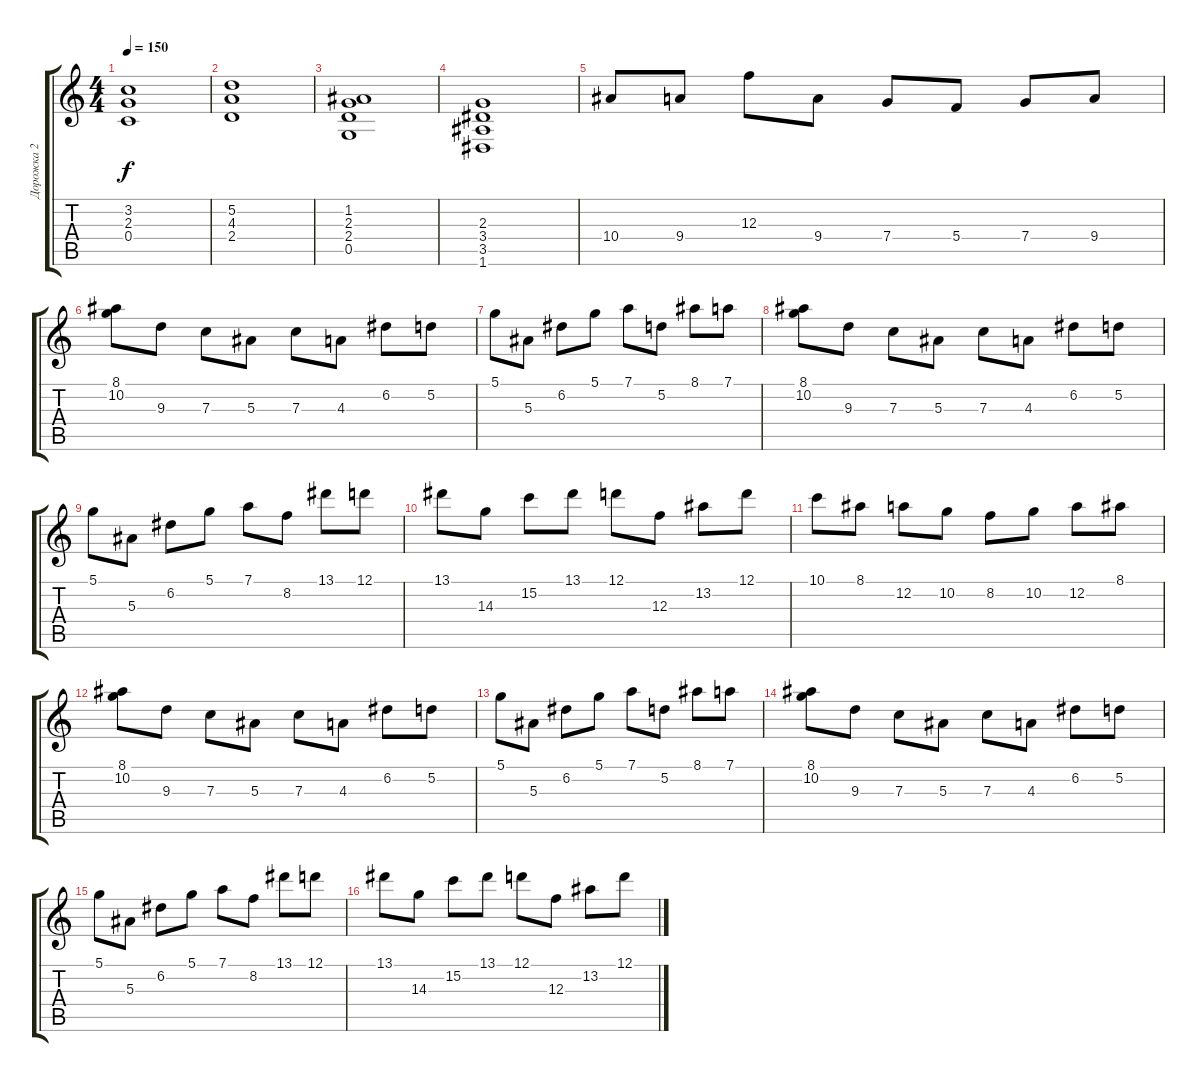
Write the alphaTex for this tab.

\track ("Дорожка 2" "Дорожка 2") {instrument distortionguitar}
\staff {score tabs}
\tuning (D4 A3 F3 C3 G2 D2) {hide}
\ts (4 4)
\tempo 150
\clef g2
\ks c
(3.2 2.3 0.4).1{dy f} |
(5.2 4.3 2.4).1 |
(1.2 2.3 2.4 0.5).1 |
(2.3 3.4 3.5 1.6).1 |
10.4.8 9.4.8 12.3.8 9.4.8 7.4.8 5.4.8 7.4.8 9.4.8 |
(8.1 10.2).8 9.3.8 7.3.8 5.3.8 7.3.8 4.3.8 6.2.8 5.2.8 |
5.1.8 5.3.8 6.2.8 5.1.8 7.1.8 5.2.8 8.1.8 7.1.8 |
(8.1 10.2).8 9.3.8 7.3.8 5.3.8 7.3.8 4.3.8 6.2.8 5.2.8 |
5.1.8 5.3.8 6.2.8 5.1.8 7.1.8 8.2.8 13.1.8 12.1.8 |
13.1.8 14.3.8 15.2.8 13.1.8 12.1.8 12.3.8 13.2.8 12.1.8 |
10.1.8 8.1.8 12.2.8 10.2.8 8.2.8 10.2.8 12.2.8 8.1.8 |
(8.1 10.2).8 9.3.8 7.3.8 5.3.8 7.3.8 4.3.8 6.2.8 5.2.8 |
5.1.8 5.3.8 6.2.8 5.1.8 7.1.8 5.2.8 8.1.8 7.1.8 |
(8.1 10.2).8 9.3.8 7.3.8 5.3.8 7.3.8 4.3.8 6.2.8 5.2.8 |
5.1.8 5.3.8 6.2.8 5.1.8 7.1.8 8.2.8 13.1.8 12.1.8 |
13.1.8 14.3.8 15.2.8 13.1.8 12.1.8 12.3.8 13.2.8 12.1.8
